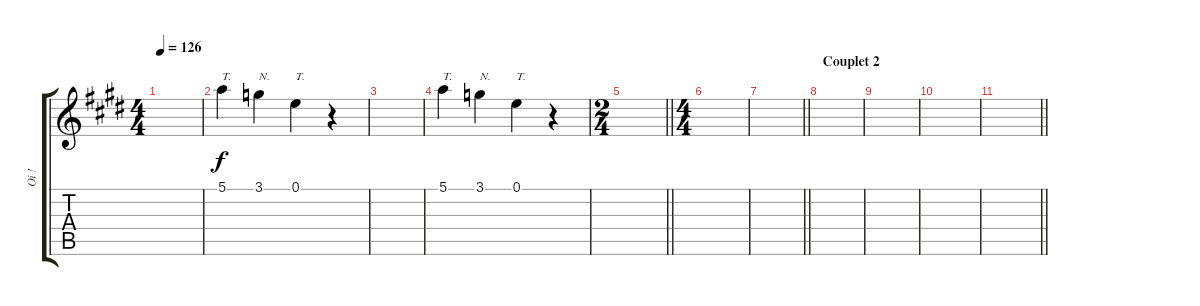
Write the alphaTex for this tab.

\track ("Oi !" "Oi !") {instrument slapbass2}
\staff {score tabs}
\tuning (E4 B3 G3 D3 A2 E2) {hide}
\ts (4 4)
\tempo 126
\clef g2
\ks e
|
5.1.4{txt "T."} 3.1.4{txt "N."} 0.1.4{txt "T."} r.4 |
|
5.1.4{txt "T."} 3.1.4{txt "N."} 0.1.4{txt "T."} r.4 |
\ts (2 4)
\barLineRight lightlight
|
\ts (4 4)
|
\barLineRight lightlight
|
\section ("" "Couplet 2")
|
|
|
\barLineRight lightlight
